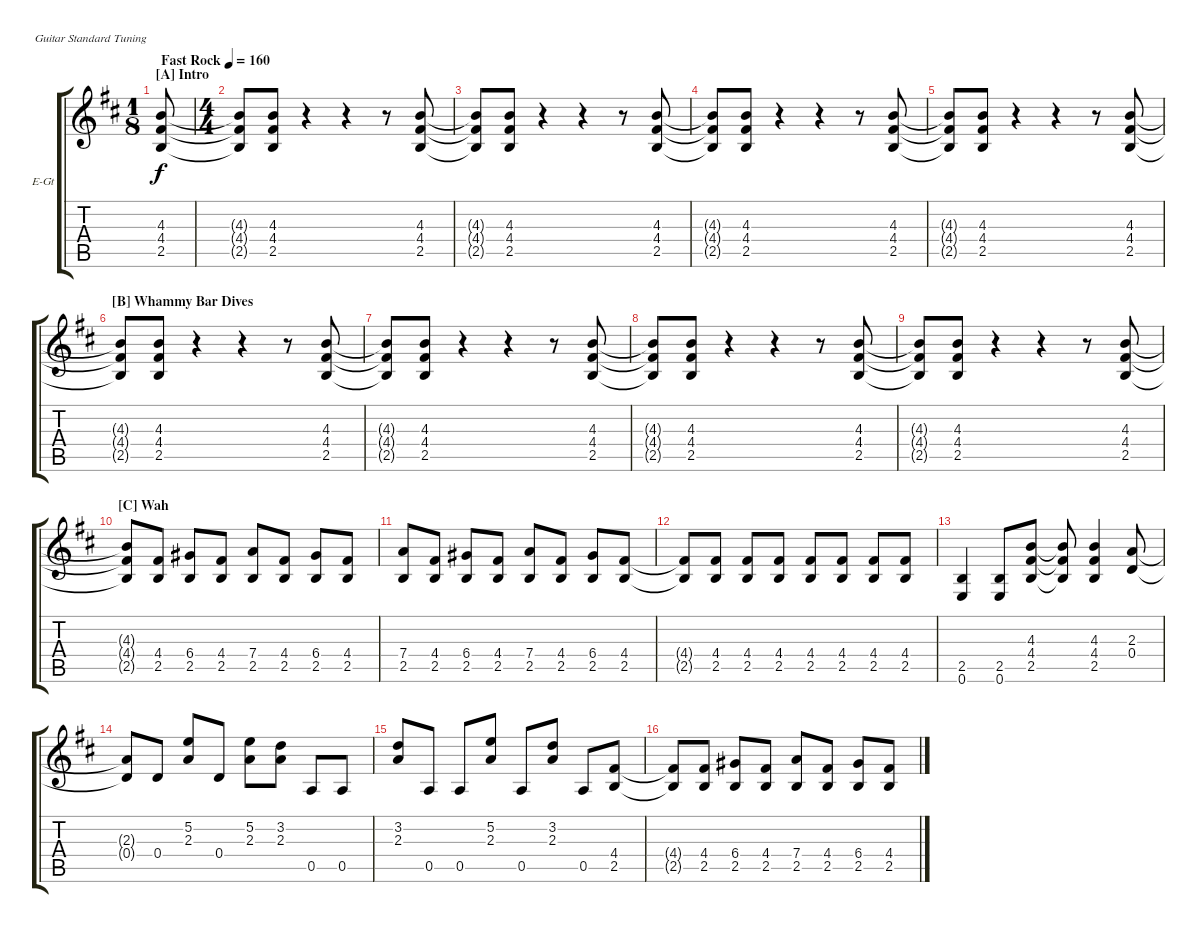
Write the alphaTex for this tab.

\defaultSystemsLayout 4
\bracketExtendMode groupsimilarinstruments
\firstSystemTrackNameOrientation horizontal
\otherSystemsTrackNameOrientation horizontal
\track ("Rhythm Guitar 1" "E-Gt") {instrument distortionguitar}
\staff {score tabs}
\tuning (E4 B3 G3 D3 A2 E2)
\ts (1 8)
\section ("A" "Intro")
\tempo (160 "Fast Rock")
\clef g2
\scale
0.407855
\ks d
(4.3 4.4 2.5).8{dy f instrument distortionguitar} |
\ts (4 4)
\scale
0.407855 (4.3{t} 4.4{t} 2.5{t}).8 (4.3 4.4 2.5).8 r.4 r.4 r.8 (4.3 4.4 2.5).8 |
\scale
0.18429 (4.3{t} 4.4{t} 2.5{t}).8 (4.3 4.4 2.5).8 r.4 r.4 r.8 (4.3 4.4 2.5).8 |
\scale
0.333333 (4.3{t} 4.4{t} 2.5{t}).8 (4.3 4.4 2.5).8 r.4 r.4 r.8 (4.3 4.4 2.5).8 |
\scale
0.333333 (4.3{t} 4.4{t} 2.5{t}).8 (4.3 4.4 2.5).8 r.4 r.4 r.8 (4.3 4.4 2.5).8 |
\section ("B" "Whammy Bar Dives")
\scale
0.333333 (4.3{t} 4.4{t} 2.5{t}).8 (4.3 4.4 2.5).8 r.4 r.4 r.8 (4.3 4.4 2.5).8 |
\scale
0.333333 (4.3{t} 4.4{t} 2.5{t}).8 (4.3 4.4 2.5).8 r.4 r.4 r.8 (4.3 4.4 2.5).8 |
\scale
0.333333 (4.3{t} 4.4{t} 2.5{t}).8 (4.3 4.4 2.5).8 r.4 r.4 r.8 (4.3 4.4 2.5).8 |
\scale
0.333333 (4.3{t} 4.4{t} 2.5{t}).8 (4.3 4.4 2.5).8 r.4 r.4 r.8 (4.3 4.4 2.5).8 |
\section ("C" "Wah")
\scale
0.333333 (4.3{t} 4.4{t} 2.5{t}).8 (4.4 2.5).8 (6.4 2.5).8 (4.4 2.5).8 (7.4 2.5).8 (4.4 2.5).8 (6.4 2.5).8 (4.4 2.5).8 |
\scale
0.333333 (7.4 2.5).8 (4.4 2.5).8 (6.4 2.5).8 (4.4 2.5).8 (7.4 2.5).8 (4.4 2.5).8 (6.4 2.5).8 (4.4 2.5).8 |
\scale
0.333333 (4.4{t} 2.5{t}).8 (4.4 2.5).8 (4.4 2.5).8 (4.4 2.5).8 (4.4 2.5).8 (4.4 2.5).8 (4.4 2.5).8 (4.4 2.5).8 |
\scale
0.333333 (2.5 0.6).4 (2.5 0.6).8 (4.3 4.4 2.5).8 (4.3{t} 4.4{t} 2.5{t}).8 (4.3 4.4 2.5).4 (2.3 0.4).8 |
\scale
0.333333 (2.3{t} 0.4{t}).8 0.4.8 (5.2 2.3).8 0.4.8 (5.2 2.3).8 (3.2 2.3).8 0.5.8 0.5.8 |
\scale
0.333333 (3.2 2.3).8 0.5.8 0.5.8 (5.2 2.3).8 0.5.8 (3.2 2.3).8 0.5.8 (4.4 2.5).8 |
\scale
0.333333 (4.4{t} 2.5{t}).8 (4.4 2.5).8 (6.4 2.5).8 (4.4 2.5).8 (7.4 2.5).8 (4.4 2.5).8 (6.4 2.5).8 (4.4 2.5).8
